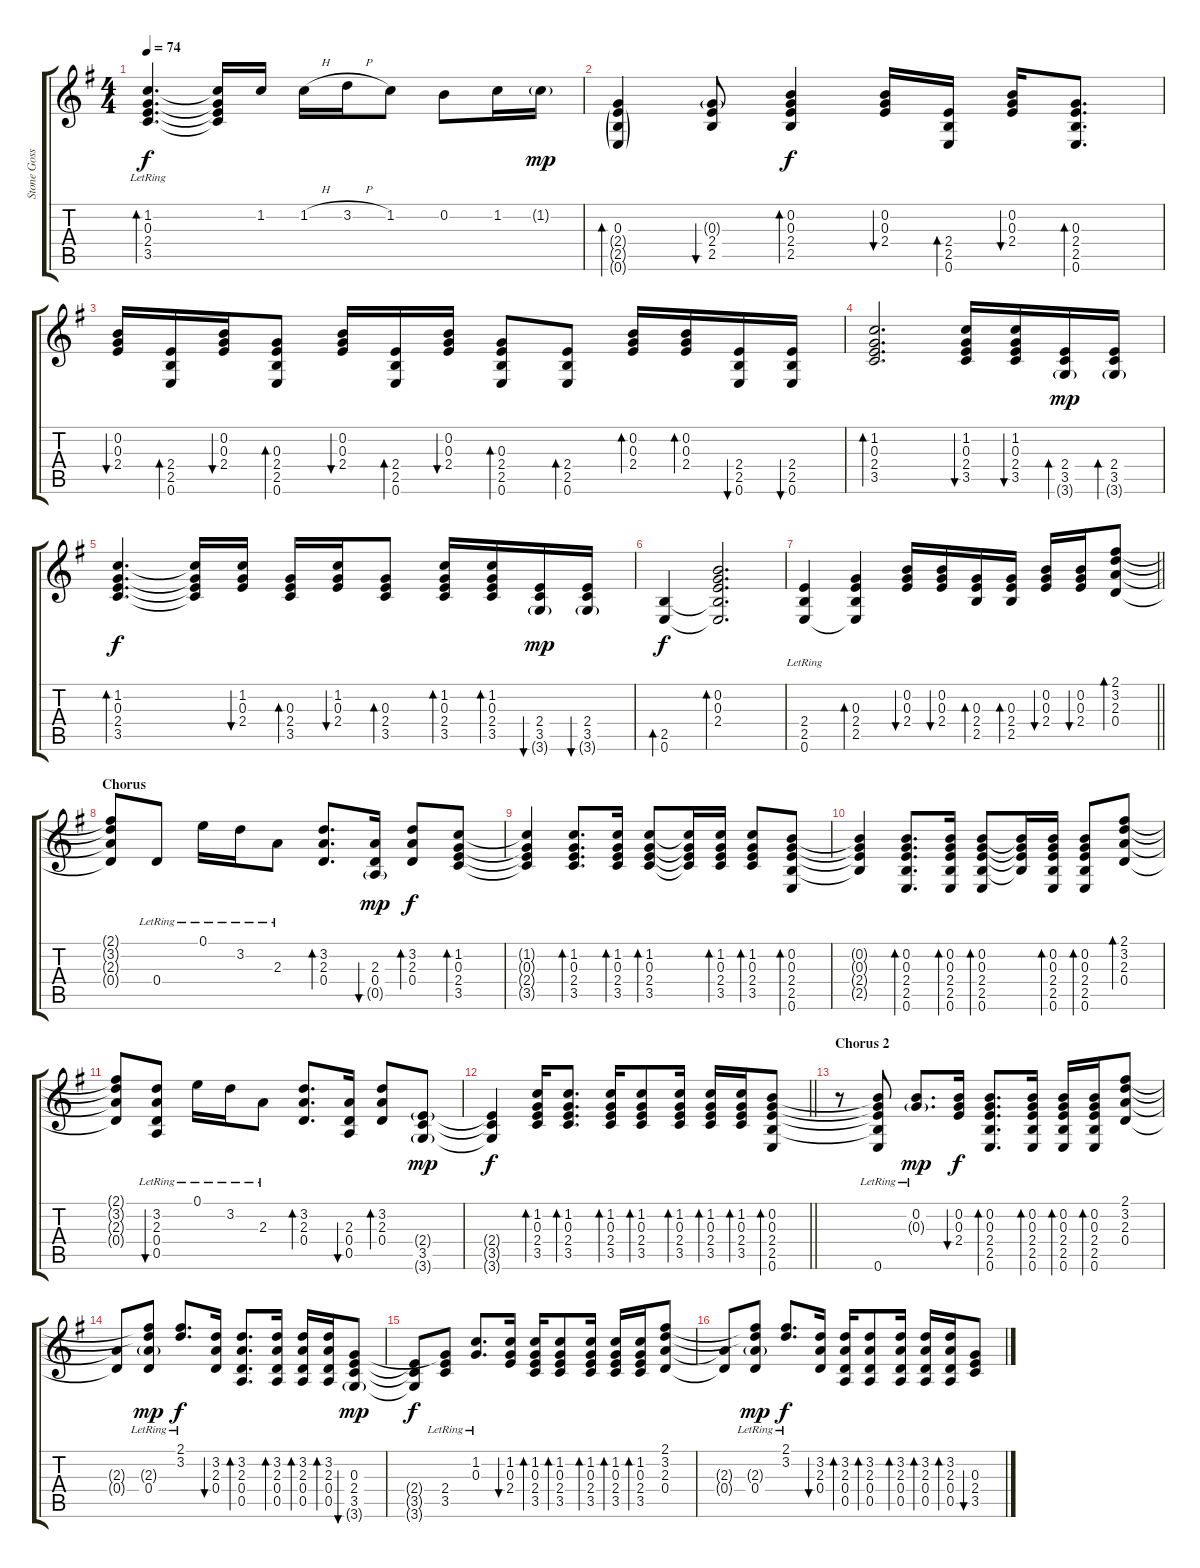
\track ("Stone Gossard" "Stone Goss") {instrument electricguitarclean}
\staff {score tabs}
\tuning (E4 B3 G3 D3 A2 E2) {hide}
\ts (4 4)
\tempo 74
\clef g2
\ks eminor
(1.2 0.3{lr} 2.4{lr} 3.5{lr}).4{d bd 30 dy f} (1.2{t} 0.3{t} 2.4{t} 3.5{t}).16 1.2.16 1.2{h}.16 3.2{h}.16 1.2.8 0.2.8 1.2.16 1.2{g}.16{dy mp} |
(0.3 2.4{g} 2.5{g} 0.6{g}).4{bd 30} (0.3{g} 2.4 2.5).8{bu 30} (0.2 0.3 2.4 2.5).4{bd 30 dy f} (0.2 0.3 2.4).16{bu 30} (2.4 2.5 0.6).16{bd 30} (0.2 0.3 2.4).16{bu 30} (0.3 2.4 2.5 0.6).8{d bd 30} |
(0.2 0.3 2.4).16{bu 30} (2.4 2.5 0.6).16{bd 30} (0.2 0.3 2.4).16{bu 30} (0.3 2.4 2.5 0.6).8{bd 30} (0.2 0.3 2.4).16{bu 30} (2.4 2.5 0.6).16{bd 30} (0.2 0.3 2.4).16{bu 30} (0.3 2.4 2.5 0.6).8{bd 30} (2.4 2.5 0.6).8{bd 30} (0.2 0.3 2.4).16{bd 30} (0.2 0.3 2.4).16{bd 30} (2.4 2.5 0.6).16{bu 30} (2.4 2.5 0.6).16{bu 30} |
(1.2 0.3 2.4 3.5).2{d bd 30} (1.2 0.3 2.4 3.5).16{bu 30} (1.2 0.3 2.4 3.5).16{bu 30} (2.4 3.5 3.6{g}).16{bd 30 dy mp} (2.4 3.5 3.6{g}).16{bd 30} |
(1.2 0.3 2.4 3.5).4{d bd 60 dy f} (1.2{t} 0.3{t} 2.4{t} 3.5{t}).16 (1.2 0.3 2.4).16{bu 30} (0.3 2.4 3.5).16{bd 30} (1.2 0.3 2.4).16{bu 30} (0.3 2.4 3.5).8{bd 30} (1.2 0.3 2.4 3.5).16{bd 30} (1.2 0.3 2.4 3.5).16{bd 30} (2.4 3.5 3.6{g}).16{bu 30 dy mp} (2.4 3.5 3.6{g}).16{bu 30} |
(2.5 0.6).4{bd 30 dy f} (0.2 0.3 2.4 2.5{t} 0.6{t}).2{d bd 30} |
\barLineRight lightlight
(2.4 2.5 0.6{lr}).4 (0.3 2.4 2.5 0.6{t}).4{bd 30} (0.2 0.3 2.4).16{bu 30} (0.2 0.3 2.4).16{bu 30} (0.3 2.4 2.5).16{bd 30} (0.3 2.4 2.5).16{bd 30} (0.2 0.3 2.4).16{bu 30} (0.2 0.3 2.4).16{bu 30} (2.1 3.2 2.3 0.4).8{bd 60} |
\section ("" "Chorus")
(2.1{t} 3.2{t} 2.3{t} 0.4{t}).8 0.4{lr}.8 0.1{lr}.16 3.2{lr}.16 2.3{lr}.8 (3.2 2.3 0.4).8{d bd 60} (2.3 0.4 0.5{g}).16{bu 30 dy mp} (3.2 2.3 0.4).8{bd 30 dy f} (1.2 0.3 2.4 3.5).8{bd 30} |
(1.2{t} 0.3{t} 2.4{t} 3.5{t}).4 (1.2 0.3 2.4 3.5).8{d bd 30} (1.2 0.3 2.4 3.5).16{bd 30} (1.2 0.3 2.4 3.5).8{bd 30} (1.2{t} 0.3{t} 2.4{t} 3.5{t}).16 (1.2 0.3 2.4 3.5).16{bd 30} (1.2 0.3 2.4 3.5).8{bd 30} (0.2 0.3 2.4 2.5 0.6).8{bd 30} |
(0.2{t} 0.3{t} 2.4{t} 2.5{t}).4 (0.2 0.3 2.4 2.5 0.6).8{d bd 30} (0.2 0.3 2.4 2.5 0.6).16{bd 30} (0.2 0.3 2.4 2.5 0.6).8{bd 30} (0.2{t} 0.3{t} 2.4{t} 2.5{t}).16 (0.2 0.3 2.4 2.5 0.6).16{bd 30} (0.2 0.3 2.4 2.5 0.6).8{bd 30} (2.1 3.2 2.3 0.4).8{bd 30} |
(2.1{t} 3.2{t} 2.3{t} 0.4{t}).8 (3.2 2.3 0.4{lr} 0.5{lr}).8{bu 30} 0.1{lr}.16 3.2{lr}.16 2.3{lr}.8 (3.2 2.3 0.4).8{d bd 30} (2.3 0.4 0.5).16{bu 30} (3.2 2.3 0.4).8{bd 30} (2.4{g} 3.5 3.6{g}).8{dy mp} |
\barLineRight lightlight
(2.4{t} 3.5{t} 3.6{t}).4{dy f} (1.2 0.3 2.4 3.5).16{bd 30} (1.2 0.3 2.4 3.5).8{d bd 30} (1.2 0.3 2.4 3.5).16{bd 30} (1.2 0.3 2.4 3.5).8{bd 30} (1.2 0.3 2.4 3.5).16{bd 30} (1.2 0.3 2.4 3.5).16{bd 30} (1.2 0.3 2.4 3.5).16{bd 30} (0.2 0.3 2.4 2.5 0.6).8{bd 30} |
\section ("" "Chorus 2")
r.8 (0.2{t} 0.3{t} 2.4{t} 2.5{t} 0.6{lr}).8 (0.2 0.3{g lr}).8{d dy mp} (0.2 0.3 2.4).16{bu 30 dy f} (0.2 0.3 2.4 2.5 0.6).8{d bd 30} (0.2 0.3 2.4 2.5 0.6).16{bd 30} (0.2 0.3 2.4 2.5 0.6).16{bd 30} (0.2 0.3 2.4 2.5 0.6).16{bd 30} (2.1 3.2 2.3 0.4).8 |
(2.3{t} 0.4{t}).8 (2.1{t} 3.2{t} 2.3{g} 0.4{lr}).8{dy mp} (2.1{lr} 3.2{lr}).8{d dy f} (3.2 2.3 0.4).16{bu 30} (3.2 2.3 0.4 0.5).8{d bd 30} (3.2 2.3 0.4 0.5).16{bd 30} (3.2 2.3 0.4 0.5).16{bd 30} (3.2 2.3 0.4 0.5).16{bd 30} (0.3 2.4 3.5 3.6{g}).8{bu 30 dy mp} |
(2.4{t} 3.5{t} 3.6{t}).8{dy f} (0.3{t} 2.4 3.5{lr}).8 (1.2{lr} 0.3{lr}).8{d} (1.2 0.3 2.4).16{bu 30} (1.2 0.3 2.4 3.5).16{bd 30} (1.2 0.3 2.4 3.5).8{bd 30} (1.2 0.3 2.4 3.5).16{bd 30} (1.2 0.3 2.4 3.5).16{bd 30} (1.2 0.3 2.4 3.5).16{bd 30} (2.1 3.2 2.3 0.4).8 |
(2.3{t} 0.4{t}).8 (2.1{t} 3.2{t} 2.3{g} 0.4{lr}).8{dy mp} (2.1{lr} 3.2{lr}).8{d dy f} (3.2 2.3 0.4).16{bu 30} (3.2 2.3 0.4 0.5).16{bd 30} (3.2 2.3 0.4 0.5).8{bd 30} (3.2 2.3 0.4 0.5).16{bd 30} (3.2 2.3 0.4 0.5).16{bd 30} (3.2 2.3 0.4 0.5).16{bd 30} (0.3 2.4 3.5).8{bu 30}
